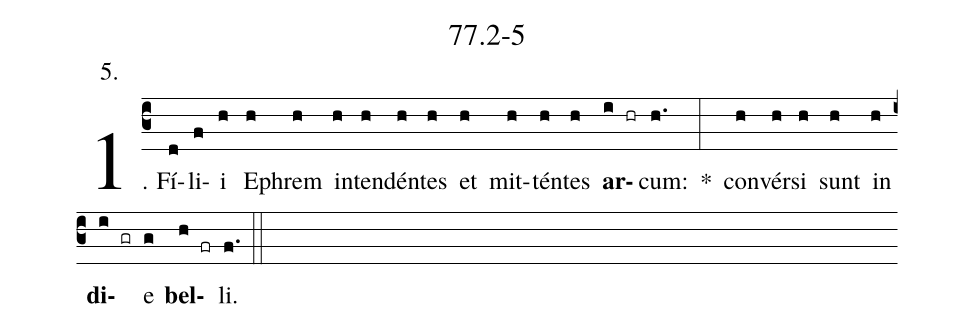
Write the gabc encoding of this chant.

name: 77.2-5;
annotation: 5.;
%%
(c3)1. Fí(d)li(f)i(h) E(h)phrem(h) in(h)ten(h)dén(h)tes(h) et(h) mit(h)tén(h)tes(h) <b>ar</b>(i hr)cum:(h.) *(:) con(h)vér(h)si(h) sunt(h) in(h) <b>di</b>(i gr)e(g) <b>bel</b>(h fr)li.(f.) (::)


%E(h) u(h) o(i) u(g) a(h) e.(f.) (::)
